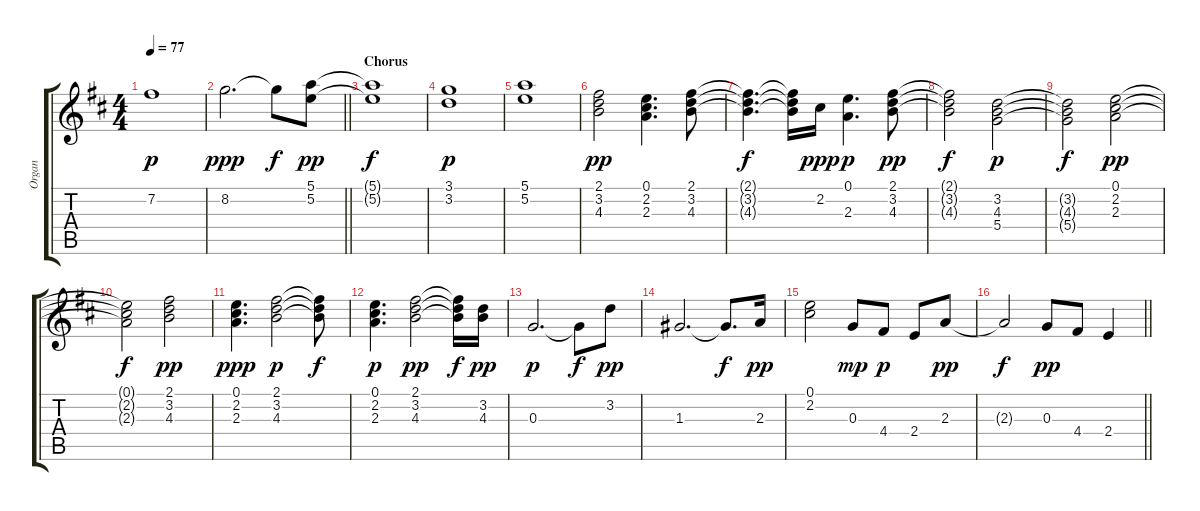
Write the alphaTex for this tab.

\track ("Organ" "Organ") {instrument overdrivenguitar}
\staff {score tabs}
\tuning (E4 B3 G3 D3 A2 E2) {hide}
\ts (4 4)
\tempo 77
\clef g2
\ks d
7.2.1{dy p} |
\barLineRight lightlight
8.2.2{d dy ppp} 8.2{t}.8{dy f} (5.1 5.2).8{dy pp} |
\section ("" "Chorus")
(5.1{t} 5.2{t}).1{dy f} |
(3.1 3.2).1{dy p} |
(5.1 5.2).1 |
(2.1 3.2 4.3).2{dy pp} (0.1 2.2 2.3).4{d} (2.1 3.2 4.3).8 |
(2.1{t} 3.2{t} 4.3{t}).4{d dy f} (2.1{t} 3.2{t} 4.3{t}).16 2.2.16{dy ppp} (0.1 2.3).4{d dy p} (2.1 3.2 4.3).8{dy pp} |
(2.1{t} 3.2{t} 4.3{t}).2{dy f} (3.2 4.3 5.4).2{dy p} |
(3.2{t} 4.3{t} 5.4{t}).2{dy f} (0.1 2.2 2.3).2{dy pp} |
(0.1{t} 2.2{t} 2.3{t}).2{dy f} (2.1 3.2 4.3).2{dy pp} |
(0.1 2.2 2.3).4{d dy ppp} (2.1 3.2 4.3).2{dy p} (2.1{t} 3.2{t} 4.3{t}).8{dy f} |
(0.1 2.2 2.3).4{d dy p} (2.1 3.2 4.3).2{dy pp} (2.1{t} 3.2{t} 4.3{t}).16{dy f} (3.2 4.3).16{dy pp} |
0.3.2{d dy p} 0.3{t}.8{dy f} 3.2.8{dy pp} |
1.3.2{d} 1.3{t}.8{d dy f} 2.3.16{dy pp} |
(0.1 2.2).2 0.3.8{dy mp} 4.4.8{dy p} 2.4.8 2.3.8{dy pp} |
\barLineRight lightlight
2.3{t}.2{dy f} 0.3.8{dy pp} 4.4.8 2.4.4
